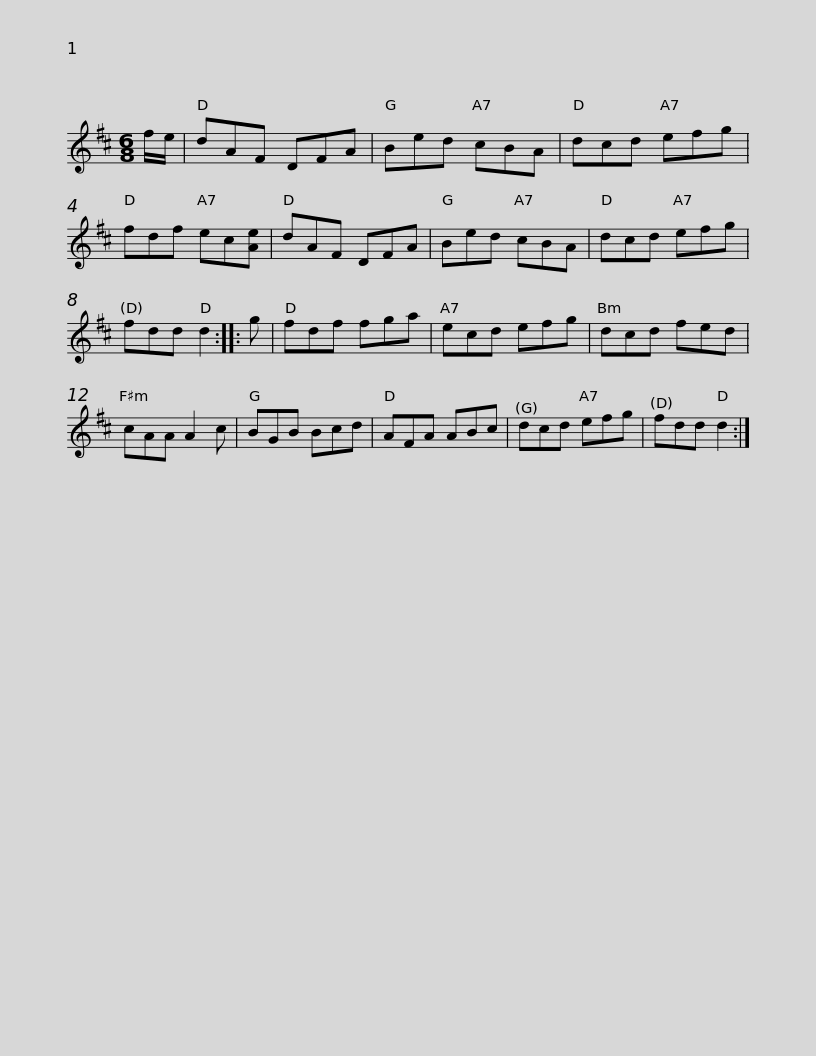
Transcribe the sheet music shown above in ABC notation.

X:1
L:1/8
M:6/8
I:linebreak $
K:D
V:1 treble
V:1
 f/e/ | dAF DFA | Bed cBA | dcd efg | fdf ec[Ae] | %5
 dAF DFA | Bed cBA | dcd efg |$ fdd d2 :: g | %10
 fdf fga | ecd efg | dcd fed | cAA A2 c | BGB Bcd | %15
 AFA ABc |$ dcd efg | fdd d2 :| %18
